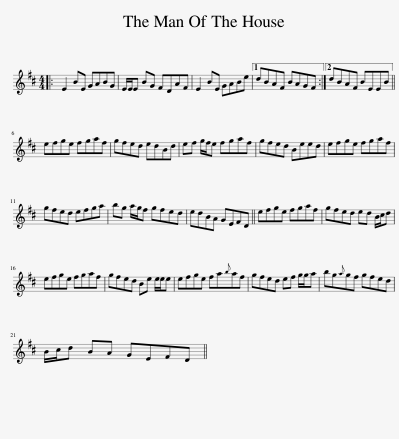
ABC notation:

X:1
L:1/8
M:4/4
I:linebreak $
K:D
V:1 treble
V:1
|: E2 BE GABG | E/E/E BG FDAF | E2 BE GABe |1 dBAF BAGF :|2 dBAF BEEB ||$ %5
 efge fgaf | gfed edBd | ef g/f/e fgaf | gfed Beed | efge fgaf |$ %10
 gfed efga | bg a/g/f gfed | edBA GEFD || efge fgaf | gfed ed B/c/d |$ %15
 efge fgaf | gfed Be e/e/e | efge fa{b}af | gfed ef g/g/a | bg{a}gf gfed |$ %20
 B/c/d BA GEFD || %21
